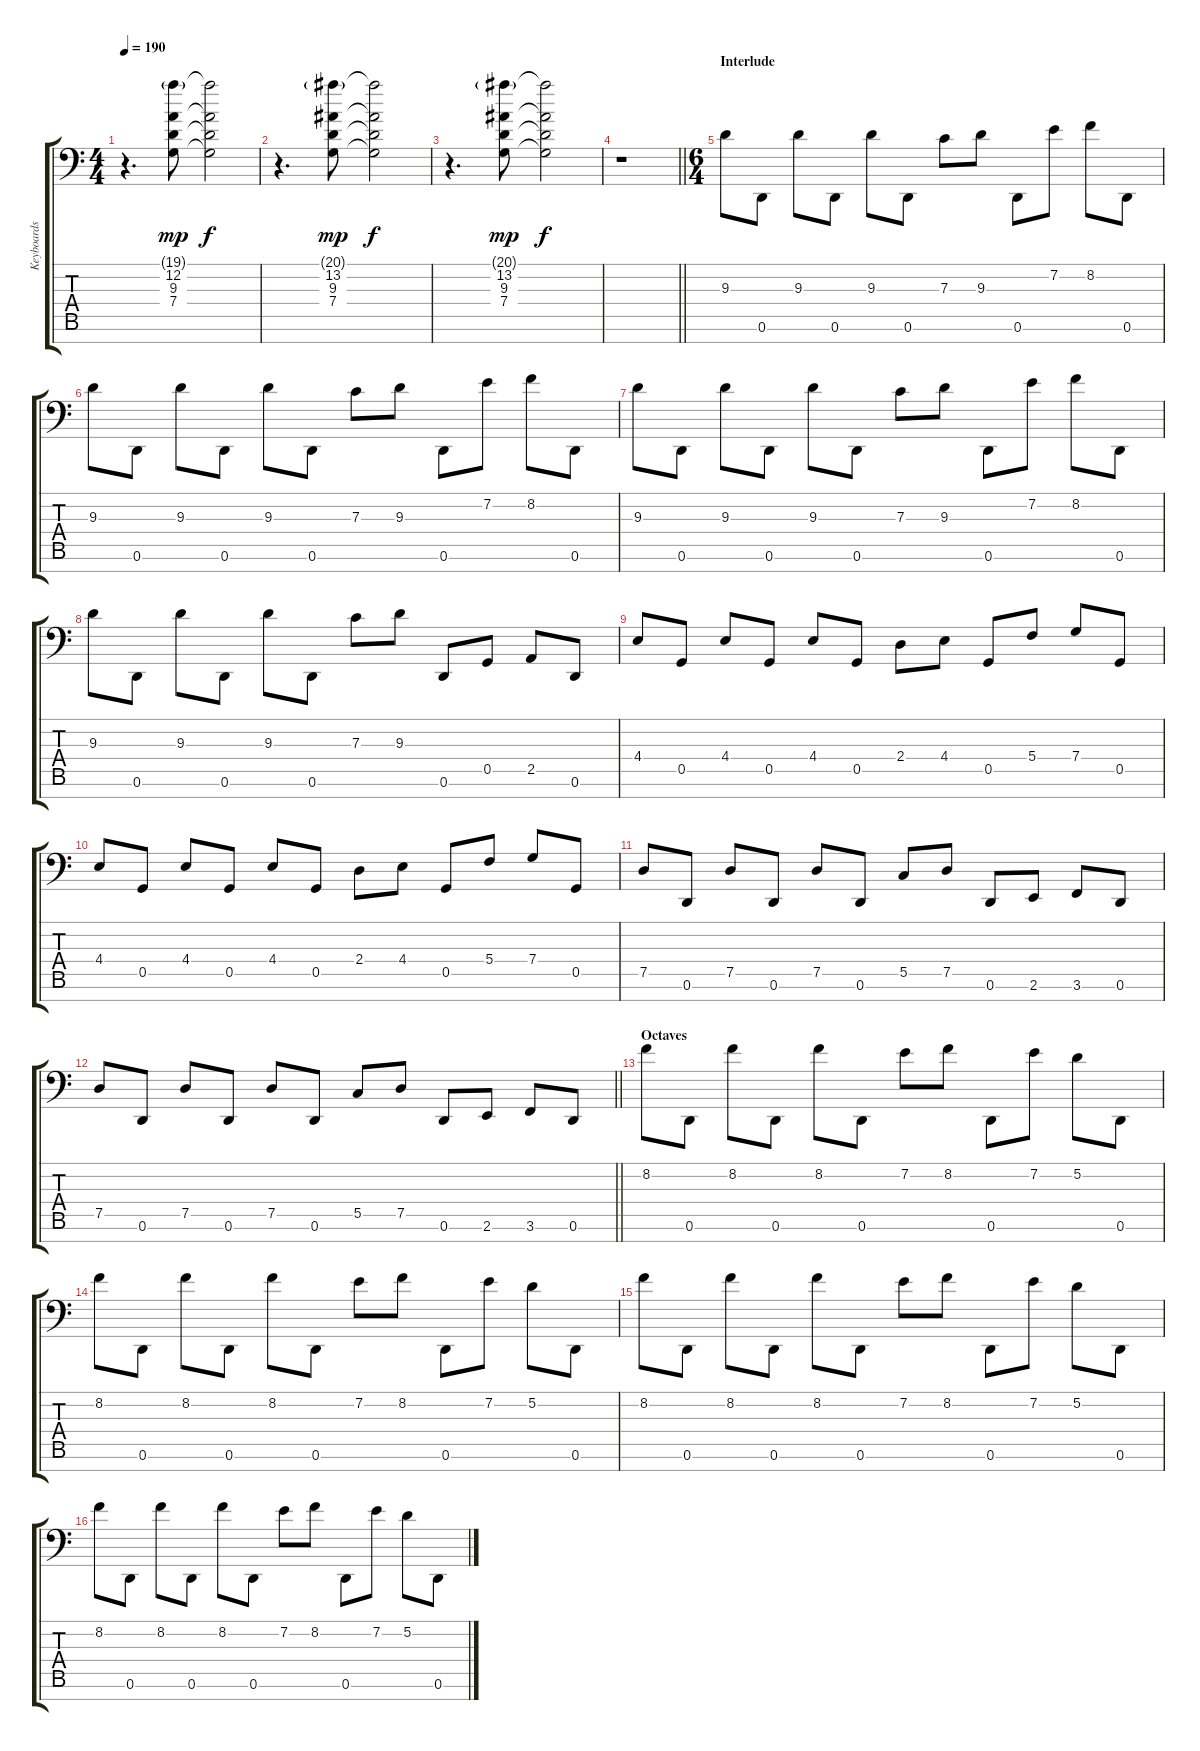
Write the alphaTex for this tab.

\track ("Keyboards" "Keyboards") {instrument stringensemble1}
\staff {score tabs}
\tuning (D4 A3 F3 C3 G2 D2 A1) {hide}
\ts (4 4)
\tempo 190
\clef f4
\ks c
r.4{d dy f volume 10} (19.1{g} 12.2 9.3 7.4).8{dy mp} (19.1{t} 12.2{t} 9.3{t} 7.4{t}).2{dy f} |
r.4{d} (20.1{g} 13.2 9.3 7.4).8{dy mp} (20.1{t} 13.2{t} 9.3{t} 7.4{t}).2{dy f} |
r.4{d} (20.1{g} 13.2 9.3 7.4).8{dy mp} (20.1{t} 13.2{t} 9.3{t} 7.4{t}).2{dy f} |
\barLineRight lightlight
r.1 |
\ts (6 4)
\section ("" "Interlude")
9.3.8{volume 12 balance 8 instrument stringensemble1} 0.6.8 9.3.8 0.6.8 9.3.8 0.6.8 7.3.8 9.3.8 0.6.8 7.2.8 8.2.8 0.6.8 |
9.3.8 0.6.8 9.3.8 0.6.8 9.3.8 0.6.8 7.3.8 9.3.8 0.6.8 7.2.8 8.2.8 0.6.8 |
9.3.8 0.6.8 9.3.8 0.6.8 9.3.8 0.6.8 7.3.8 9.3.8 0.6.8 7.2.8 8.2.8 0.6.8 |
9.3.8 0.6.8 9.3.8 0.6.8 9.3.8 0.6.8 7.3.8 9.3.8 0.6.8 0.5.8 2.5.8 0.6.8 |
4.4.8 0.5.8 4.4.8 0.5.8 4.4.8 0.5.8 2.4.8 4.4.8 0.5.8 5.4.8 7.4.8 0.5.8 |
4.4.8 0.5.8 4.4.8 0.5.8 4.4.8 0.5.8 2.4.8 4.4.8 0.5.8 5.4.8 7.4.8 0.5.8 |
7.5.8 0.6.8 7.5.8 0.6.8 7.5.8 0.6.8 5.5.8 7.5.8 0.6.8 2.6.8 3.6.8 0.6.8 |
\barLineRight lightlight
7.5.8 0.6.8 7.5.8 0.6.8 7.5.8 0.6.8 5.5.8 7.5.8 0.6.8 2.6.8 3.6.8 0.6.8 |
\section ("" "Octaves")
8.2.8 0.6.8 8.2.8 0.6.8 8.2.8 0.6.8 7.2.8 8.2.8 0.6.8 7.2.8 5.2.8 0.6.8 |
8.2.8 0.6.8 8.2.8 0.6.8 8.2.8 0.6.8 7.2.8 8.2.8 0.6.8 7.2.8 5.2.8 0.6.8 |
8.2.8 0.6.8 8.2.8 0.6.8 8.2.8 0.6.8 7.2.8 8.2.8 0.6.8 7.2.8 5.2.8 0.6.8 |
8.2.8 0.6.8 8.2.8 0.6.8 8.2.8 0.6.8 7.2.8 8.2.8 0.6.8 7.2.8 5.2.8 0.6.8
